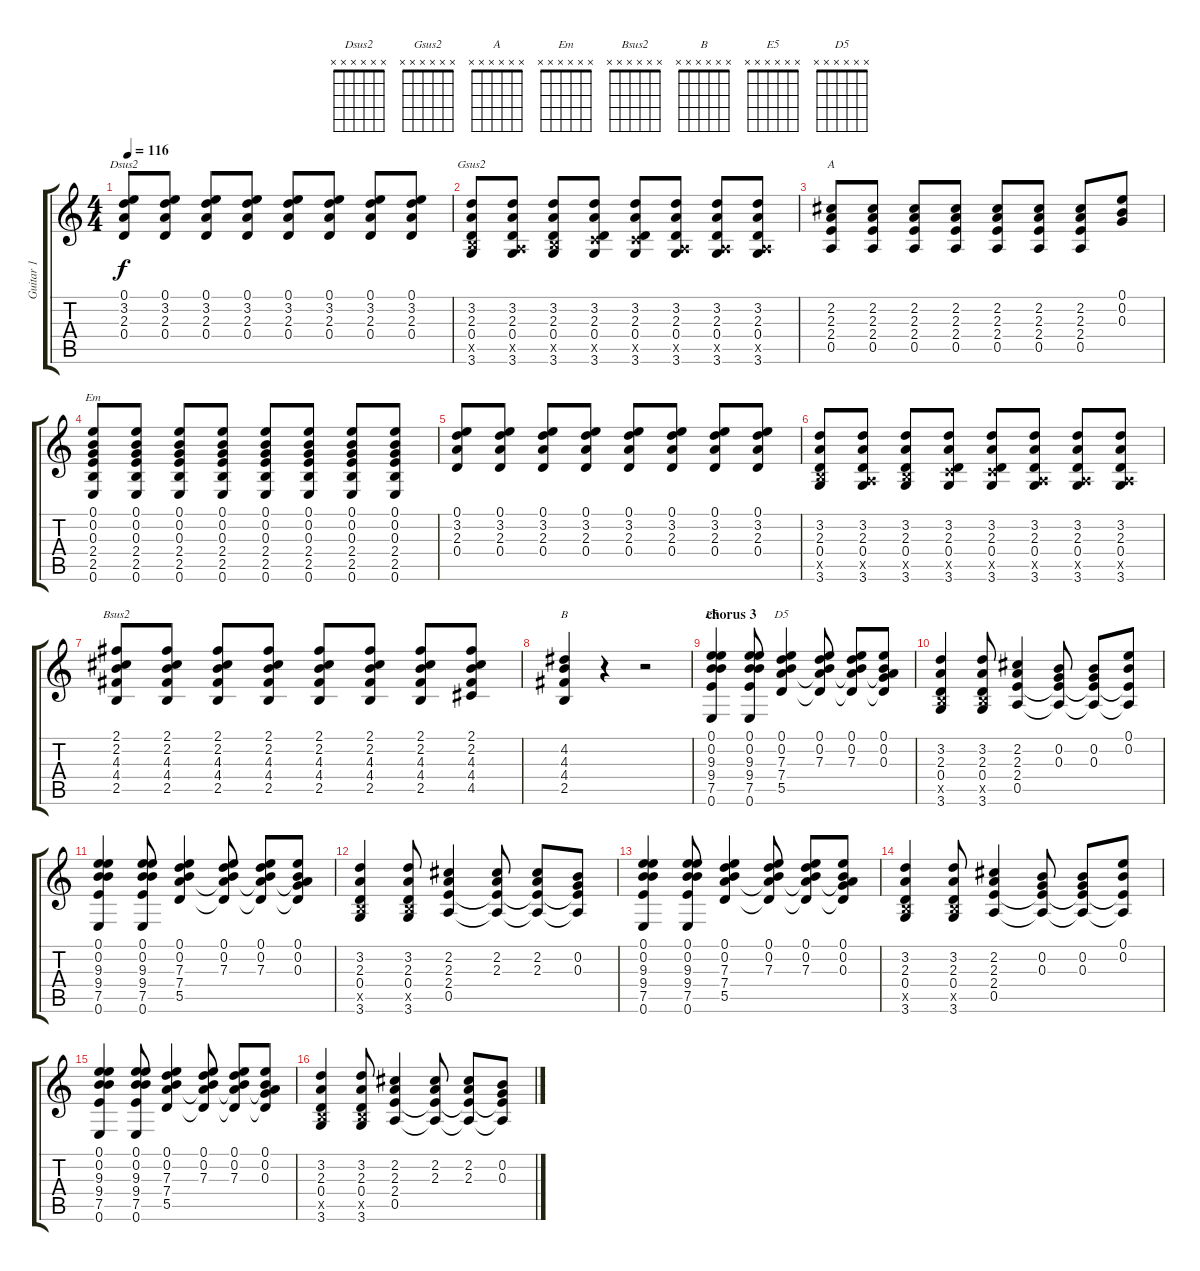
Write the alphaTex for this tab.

\track ("Guitar 1" "Guitar 1") {instrument distortionguitar}
\staff {score tabs}
\tuning (E4 B3 G3 D3 A2 E2) {hide}
\chord ("Dsus2" x x x x x x) {firstfret 0}
\chord ("Gsus2" x x x x x x) {firstfret 0}
\chord ("A" x x x x x x) {firstfret 0}
\chord ("Em" x x x x x x) {firstfret 0}
\chord ("Bsus2" x x x x x x) {firstfret 0}
\chord ("B" x x x x x x) {firstfret 0}
\chord ("E5" x x x x x x) {firstfret 0}
\chord ("D5" x x x x x x) {firstfret 0}
\ts (4 4)
\tempo 116
\clef g2
\ks c
(0.1 3.2 2.3 0.4).8{ch "Dsus2" dy f} (0.1 3.2 2.3 0.4).8 (0.1 3.2 2.3 0.4).8 (0.1 3.2 2.3 0.4).8 (0.1 3.2 2.3 0.4).8 (0.1 3.2 2.3 0.4).8 (0.1 3.2 2.3 0.4).8 (0.1 3.2 2.3 0.4).8 |
(3.2 2.3 0.4 2.5{x} 3.6).8{ch "Gsus2"} (3.2 2.3 0.4 0.5{x} 3.6).8 (3.2 2.3 0.4 2.5{x} 3.6).8 (3.2 2.3 0.4 3.5{x} 3.6).8 (3.2 2.3 0.4 3.5{x} 3.6).8 (3.2 2.3 0.4 0.5{x} 3.6).8 (3.2 2.3 0.4 0.5{x} 3.6).8 (3.2 2.3 0.4 0.5{x} 3.6).8 |
(2.2 2.3 2.4 0.5).8{ch "A"} (2.2 2.3 2.4 0.5).8 (2.2 2.3 2.4 0.5).8 (2.2 2.3 2.4 0.5).8 (2.2 2.3 2.4 0.5).8 (2.2 2.3 2.4 0.5).8 (2.2 2.3 2.4 0.5).8 (0.1 0.2 0.3).8 |
(0.1 0.2 0.3 2.4 2.5 0.6).8{ch "Em"} (0.1 0.2 0.3 2.4 2.5 0.6).8 (0.1 0.2 0.3 2.4 2.5 0.6).8 (0.1 0.2 0.3 2.4 2.5 0.6).8 (0.1 0.2 0.3 2.4 2.5 0.6).8 (0.1 0.2 0.3 2.4 2.5 0.6).8 (0.1 0.2 0.3 2.4 2.5 0.6).8 (0.1 0.2 0.3 2.4 2.5 0.6).8 |
(0.1 3.2 2.3 0.4).8 (0.1 3.2 2.3 0.4).8 (0.1 3.2 2.3 0.4).8 (0.1 3.2 2.3 0.4).8 (0.1 3.2 2.3 0.4).8 (0.1 3.2 2.3 0.4).8 (0.1 3.2 2.3 0.4).8 (0.1 3.2 2.3 0.4).8 |
(3.2 2.3 0.4 2.5{x} 3.6).8 (3.2 2.3 0.4 0.5{x} 3.6).8 (3.2 2.3 0.4 2.5{x} 3.6).8 (3.2 2.3 0.4 3.5{x} 3.6).8 (3.2 2.3 0.4 3.5{x} 3.6).8 (3.2 2.3 0.4 0.5{x} 3.6).8 (3.2 2.3 0.4 0.5{x} 3.6).8 (3.2 2.3 0.4 0.5{x} 3.6).8 |
(2.1 2.2 4.3 4.4 2.5).8{ch "Bsus2"} (2.1 2.2 4.3 4.4 2.5).8 (2.1 2.2 4.3 4.4 2.5).8 (2.1 2.2 4.3 4.4 2.5).8 (2.1 2.2 4.3 4.4 2.5).8 (2.1 2.2 4.3 4.4 2.5).8 (2.1 2.2 4.3 4.4 2.5).8 (2.1 2.2 4.3 4.4 4.5).8 |
(4.2 4.3 4.4 2.5).4{ch "B"} r.4 r.2 |
\section ("" "chorus 3")
(0.1 0.2 9.3 9.4 7.5 0.6).4{ch "E5"} (0.1 0.2 9.3 9.4 7.5 0.6).8 (0.1 0.2 7.3 7.4 5.5).4{ch "D5"} (0.1 0.2 7.3 7.4{t} 5.5{t}).8 (0.1 0.2 7.3 7.4{t} 5.5{t}).8 (0.1 0.2 0.3 7.4{t} 5.5{t}).8 |
(3.2 2.3 0.4 2.5{x} 3.6).4 (3.2 2.3 0.4 2.5{x} 3.6).8 (2.2 2.3 2.4 0.5).4 (0.2 0.3 2.4{t} 0.5{t}).8 (0.2 0.3 2.4{t} 0.5{t}).8 (0.1 0.2 2.4{t} 0.5{t}).8 |
(0.1 0.2 9.3 9.4 7.5 0.6).4 (0.1 0.2 9.3 9.4 7.5 0.6).8 (0.1 0.2 7.3 7.4 5.5).4 (0.1 0.2 7.3 7.4{t} 5.5{t}).8 (0.1 0.2 7.3 7.4{t} 5.5{t}).8 (0.1 0.2 0.3 7.4{t} 5.5{t}).8 |
(3.2 2.3 0.4 2.5{x} 3.6).4 (3.2 2.3 0.4 2.5{x} 3.6).8 (2.2 2.3 2.4 0.5).4 (2.2 2.3 2.4{t} 0.5{t}).8 (2.2 2.3 2.4{t} 0.5{t}).8 (0.2 0.3 2.4{t} 0.5{t}).8 |
(0.1 0.2 9.3 9.4 7.5 0.6).4 (0.1 0.2 9.3 9.4 7.5 0.6).8 (0.1 0.2 7.3 7.4 5.5).4 (0.1 0.2 7.3 7.4{t} 5.5{t}).8 (0.1 0.2 7.3 7.4{t} 5.5{t}).8 (0.1 0.2 0.3 7.4{t} 5.5{t}).8 |
(3.2 2.3 0.4 2.5{x} 3.6).4 (3.2 2.3 0.4 2.5{x} 3.6).8 (2.2 2.3 2.4 0.5).4 (0.2 0.3 2.4{t} 0.5{t}).8 (0.2 0.3 2.4{t} 0.5{t}).8 (0.1 0.2 2.4{t} 0.5{t}).8 |
(0.1 0.2 9.3 9.4 7.5 0.6).4 (0.1 0.2 9.3 9.4 7.5 0.6).8 (0.1 0.2 7.3 7.4 5.5).4 (0.1 0.2 7.3 7.4{t} 5.5{t}).8 (0.1 0.2 7.3 7.4{t} 5.5{t}).8 (0.1 0.2 0.3 7.4{t} 5.5{t}).8 |
(3.2 2.3 0.4 2.5{x} 3.6).4 (3.2 2.3 0.4 2.5{x} 3.6).8 (2.2 2.3 2.4 0.5).4 (2.2 2.3 2.4{t} 0.5{t}).8 (2.2 2.3 2.4{t} 0.5{t}).8 (0.2 0.3 2.4{t} 0.5{t}).8
